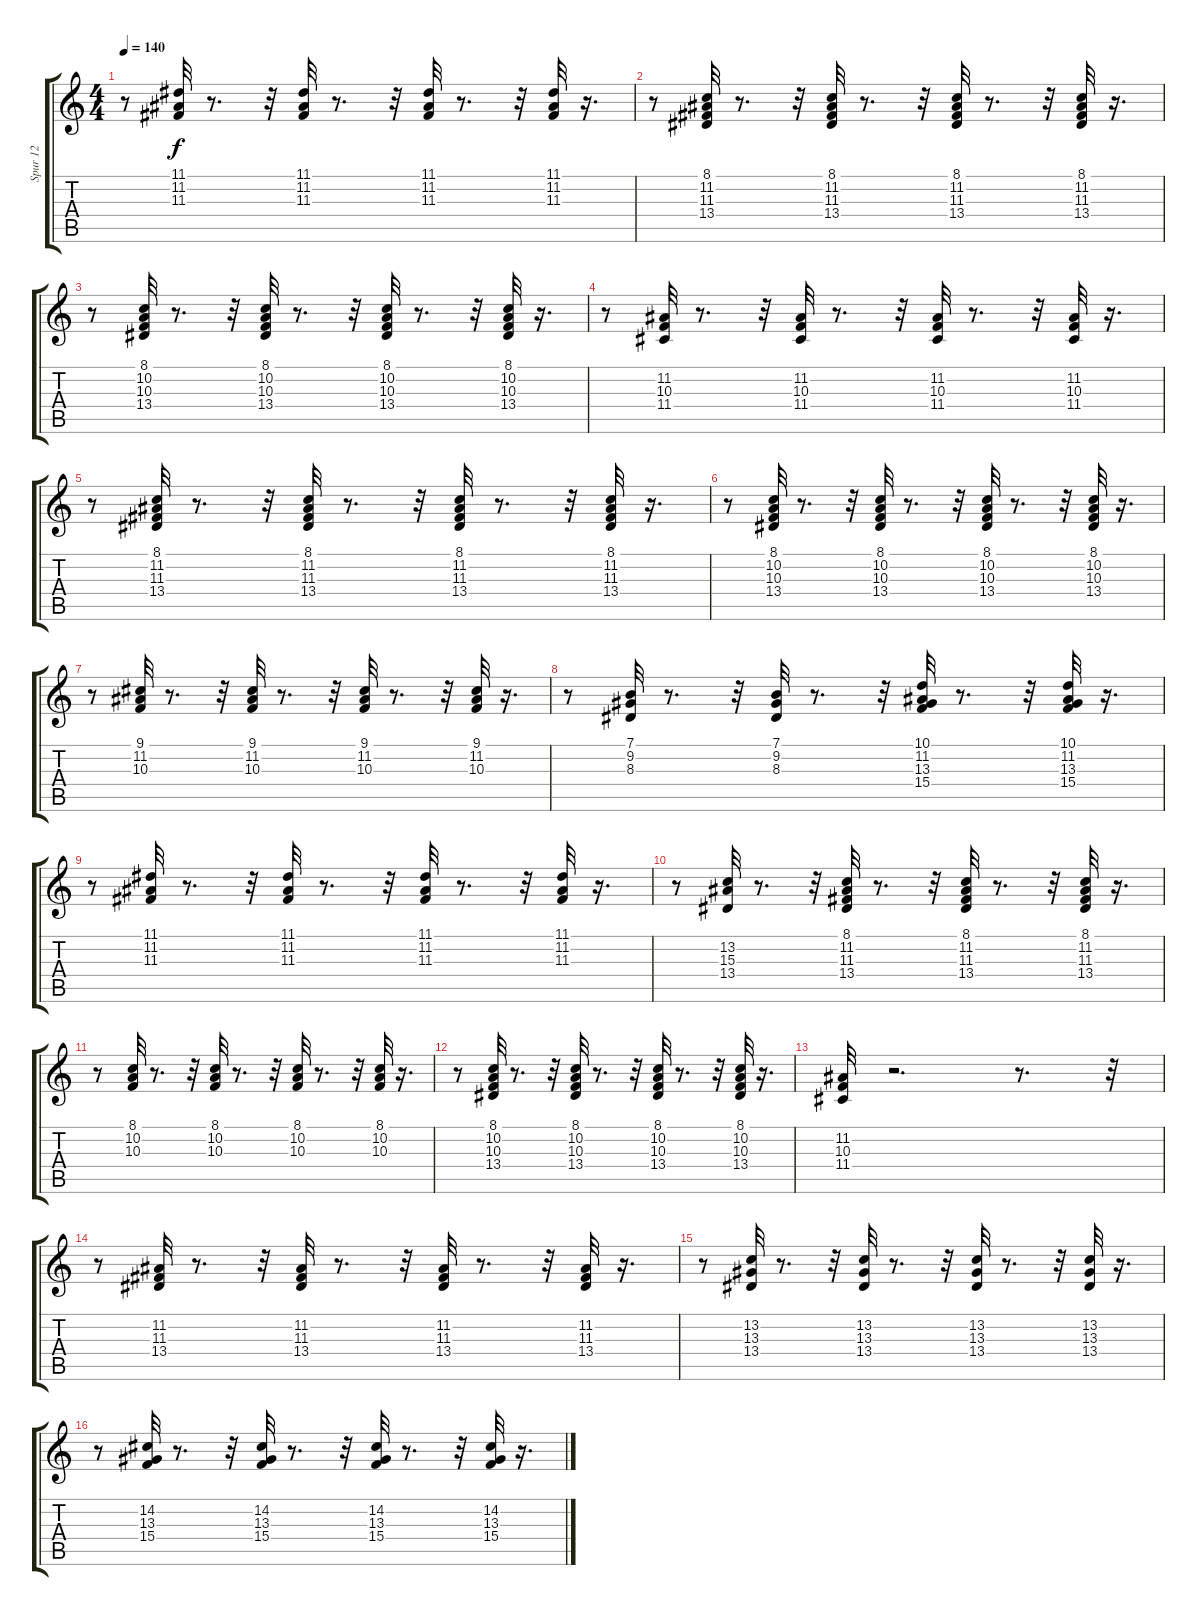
\track ("Spur 12" "Spur 12") {instrument vibraphone}
\staff {score tabs}
\tuning (E4 B3 G3 D3 A2 E2) {hide}
\ts (4 4)
\tempo 140
\clef g2
\ks c
r.8{dy f} (11.1 11.2 11.3).32 r.8{d} r.32 (11.1 11.2 11.3).32 r.8{d} r.32 (11.1 11.2 11.3).32 r.8{d} r.32 (11.1 11.2 11.3).32 r.16{d} |
r.8 (8.1 11.2 11.3 13.4).32 r.8{d} r.32 (8.1 11.2 11.3 13.4).32 r.8{d} r.32 (8.1 11.2 11.3 13.4).32 r.8{d} r.32 (8.1 11.2 11.3 13.4).32 r.16{d} |
r.8 (8.1 10.2 10.3 13.4).32 r.8{d} r.32 (8.1 10.2 10.3 13.4).32 r.8{d} r.32 (8.1 10.2 10.3 13.4).32 r.8{d} r.32 (8.1 10.2 10.3 13.4).32 r.16{d} |
r.8 (11.2 10.3 11.4).32 r.8{d} r.32 (11.2 10.3 11.4).32 r.8{d} r.32 (11.2 10.3 11.4).32 r.8{d} r.32 (11.2 10.3 11.4).32 r.16{d} |
r.8 (8.1 11.2 11.3 13.4).32 r.8{d} r.32 (8.1 11.2 11.3 13.4).32 r.8{d} r.32 (8.1 11.2 11.3 13.4).32 r.8{d} r.32 (8.1 11.2 11.3 13.4).32 r.16{d} |
r.8 (8.1 10.2 10.3 13.4).32 r.8{d} r.32 (8.1 10.2 10.3 13.4).32 r.8{d} r.32 (8.1 10.2 10.3 13.4).32 r.8{d} r.32 (8.1 10.2 10.3 13.4).32 r.16{d} |
r.8 (9.1 11.2 10.3).32 r.8{d} r.32 (9.1 11.2 10.3).32 r.8{d} r.32 (9.1 11.2 10.3).32 r.8{d} r.32 (9.1 11.2 10.3).32 r.16{d} |
r.8 (7.1 9.2 8.3).32 r.8{d} r.32 (7.1 9.2 8.3).32 r.8{d} r.32 (10.1 11.2 13.3 15.4).32 r.8{d} r.32 (10.1 11.2 13.3 15.4).32 r.16{d} |
r.8 (11.1 11.2 11.3).32 r.8{d} r.32 (11.1 11.2 11.3).32 r.8{d} r.32 (11.1 11.2 11.3).32 r.8{d} r.32 (11.1 11.2 11.3).32 r.16{d} |
r.8 (13.2 15.3 13.4).32 r.8{d} r.32 (8.1 11.2 11.3 13.4).32 r.8{d} r.32 (8.1 11.2 11.3 13.4).32 r.8{d} r.32 (8.1 11.2 11.3 13.4).32 r.16{d} |
r.8 (8.1 10.2 10.3).32 r.8{d} r.32 (8.1 10.2 10.3).32 r.8{d} r.32 (8.1 10.2 10.3).32 r.8{d} r.32 (8.1 10.2 10.3).32 r.16{d} |
r.8 (8.1 10.2 10.3 13.4).32 r.8{d} r.32 (8.1 10.2 10.3 13.4).32 r.8{d} r.32 (8.1 10.2 10.3 13.4).32 r.8{d} r.32 (8.1 10.2 10.3 13.4).32 r.16{d} |
(11.2 10.3 11.4).32 r.2{d} r.8{d} r.32 |
r.8 (11.2 11.3 13.4).32 r.8{d} r.32 (11.2 11.3 13.4).32 r.8{d} r.32 (11.2 11.3 13.4).32 r.8{d} r.32 (11.2 11.3 13.4).32 r.16{d} |
r.8 (13.2 13.3 13.4).32 r.8{d} r.32 (13.2 13.3 13.4).32 r.8{d} r.32 (13.2 13.3 13.4).32 r.8{d} r.32 (13.2 13.3 13.4).32 r.16{d} |
r.8 (14.2 13.3 15.4).32 r.8{d} r.32 (14.2 13.3 15.4).32 r.8{d} r.32 (14.2 13.3 15.4).32 r.8{d} r.32 (14.2 13.3 15.4).32 r.16{d}
